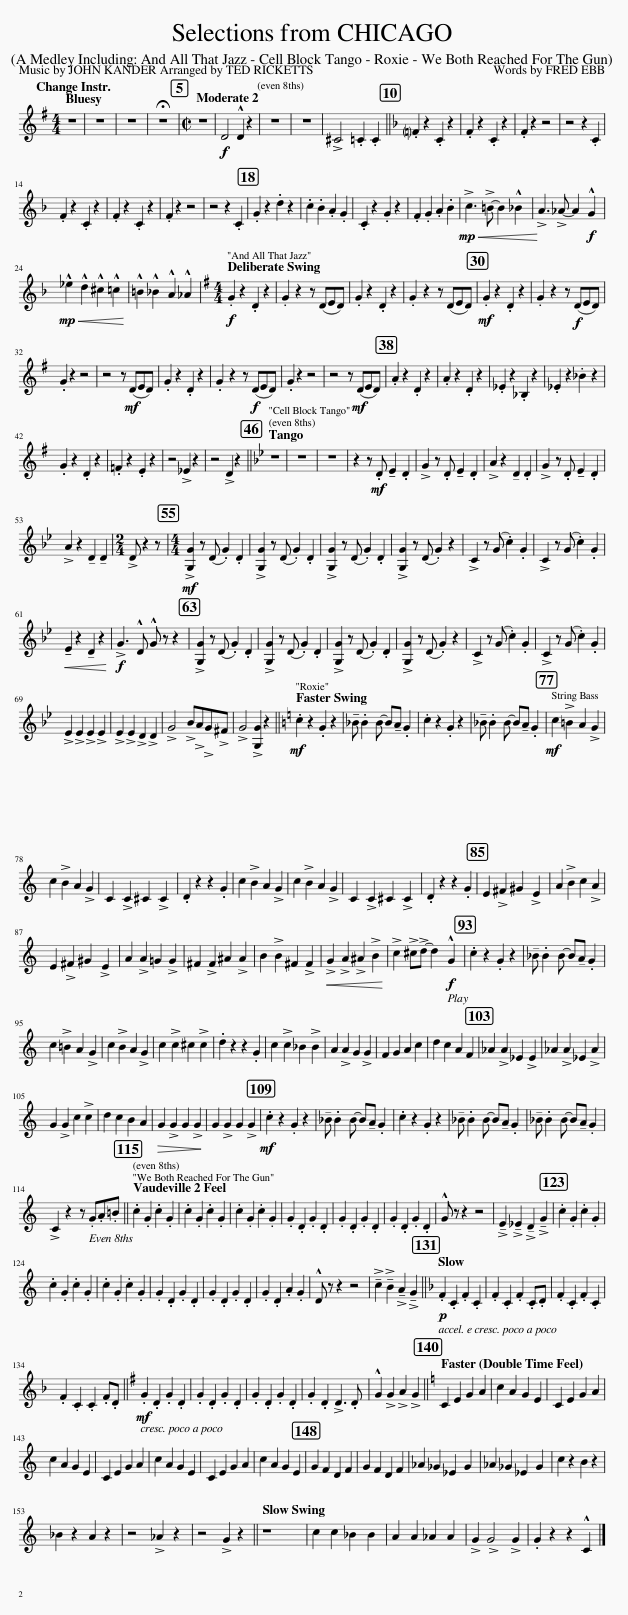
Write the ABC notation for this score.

X:1
L:1/8
M:4/4
I:linebreak $
K:G
V:1 treble
V:1
 z8 | z8 | z8 | !fermata!z8 |[M:2/2] z8 | %5
!f! D4 !^!D2 z2 | z8 | z8 | !>!^C4 .=C2 .C2 ||[K:F] .!courtesy!=F2 z2 .C2 z2 | %10
 .F2 z2 .C2 z2 | .F2 z2 z4 | z4 z2 .C2 |$ .F2 z2 .C2 z2 | .F2 z2 .C2 z2 | %15
 .F2 z2 z4 | z4 z2 .C2 | .G2 z2 .d2 z2 | .c2 .B2 .A2 .G2 | .C2 z2 .G2 z2 | %20
 .F2 .G2 .A2 .B2 |!mp!!<(! !>!c3 !>!=B- B2 !^!_B2!<)! | !>!A3 !>!_A- A2!f! !^!G2 |$!mp!!<(! !^!_e2 !^!d2 !^!^c2 !^!=c2!<)! | !^!=B2 !^!_B2 !^!A2 !^!_A2 | %25
[K:G][M:4/4]!f! .G2 z2 .D2 z2 | .G2 z2 z (DED) | .G2 z2 .D2 z2 | .G2 z2 z (DED) |!mf! .G2 z2 .D2 z2 | %30
 .G2 z2 z!f! (DED) |$ .G2 z2 z4 | z4 z!mf! (DED) | .G2 z2 .D2 z2 | .G2 z2 z!f! (DED) | %35
 .G2 z2 z4 | z4 z!mf! (DED) | .A2 z2 .D2 z2 | .A2 z2 .D2 z2 | ._E2 z2 ._B,2 z2 | %40
 ._E2 z2 ._B2 z2 |$ .G2 z2 .D2 z2 | .=F2 z2 .E2 z2 | z4 !>!_E2 z2 | z4 !>!D2 z2 || %45
[K:Bb] z8 | z8 | z8 | z2 z!mf! .D !tenuto!E2 .D2 | !>!G2 z .D !tenuto!E2 .D2 | %50
 !>!A2 z2 !tenuto!D2 .D2 | !>!G2 z .D !tenuto!E2 .D2 |$ !>!A2 z2 !tenuto!D2 !tenuto!D2 |[M:2/4] !>!D z2 z |[M:4/4]!mf! !>![G,G]2 z (D .G2) .D2 | %55
 !>![G,G]2 z (D .G2) .D2 | !>![G,G]2 z (D .G2) .D2 | !>![G,G]2 z (D .G2) z2 | !>!C2 z (G .c2) .G2 | !>!C2 z (G .c2) .G2 |$ %60
!<(! !tenuto!E2 z2 !tenuto!D2 z2!<)! |!f! !>!G3 !^!D !^!G z z2 | !>![G,G]2 z (D .G2) .D2 | !>![G,G]2 z (D .G2) .D2 | !>![G,G]2 z (D .G2) .D2 | %65
 !>![G,G]2 z (D .G2) z2 | !>!C2 z (G .c2) .G2 | !>!C2 z (G .c2) .G2 |$ !>!E2 !>!E2 !>!E2 !>!E2 | !>!E2 !>!E2 !>!D2 !>!D2 | %70
 !>!G4 !>!B!>!A!>!G!>!^F | !>!G4 !>![G,G]2 z2 ||[K:C]!mf! .c2 z2 .G2 z2 | !tenuto!_B .B2 B- B!tenuto!A .G2 | .c2 z2 .G2 z2 | %75
 !tenuto!_B .B2 B- B!tenuto!A .G2 |!mf! c2 !>!=B2 A2 !>!G2 |$ c2 !>!B2 A2 !>!G2 | C2 !>!C2 ^C2 !>!C2 | .D2 z2 z2 .G2 | %80
 c2 !>!B2 A2 !>!G2 | c2 !>!B2 A2 !>!G2 | C2 !>!C2 ^C2 !>!C2 | .D2 z2 z2 .G2 | E2 !>!^F2 ^G2 !>!E2 | %85
 A2 !>!B2 c2 !>!A2 |$ E2 !>!^F2 ^G2 !>!E2 | A2 !>!A2 =G2 !>!G2 | ^F2 !>!F2 ^A2 !>!A2 | B2 !>!B2 ^F2 !>!F2 | %90
!<(! !>!G2 !>!A2 !>!^A2 !>!B2!<)! | !>!c2 !>!^c!>!d- d2!f! !^!G2 | .c2 z2 .G2 z2 | !tenuto!_B .B2 B- B!tenuto!A .G2 |$ c2 !>!=B2 A2 !>!G2 | %95
 c2 !>!B2 A2 !>!G2 | c2 !>!c2 ^c2 !>!c2 | .d2 z2 z2 .G2 | c2 !>!c2 _B2 !>!B2 | A2 !>!A2 G2 !>!G2 | %100
 F2 G2 A2 c2 | d2 c2 A2 F2 | _A2 !>!A2 _E2 !>!E2 | _A2 !>!A2 _E2 !>!A2 |$ G2 !>!G2 c2 !>!c2 | %105
 d2 c2 B2 A2 |!>(! G2 !>!G2 G2 !>!G2!>)! | G2 !>!G2 G2 !>!G2 |!mf! .c2 z2 .G2 z2 | !tenuto!_B .B2 B- B!tenuto!A .G2 | %110
 .c2 z2 .G2 z2 | !tenuto!_B .B2 B- B!tenuto!A .G2 | !tenuto!_B .B2 B- B!tenuto!A .G2 |$ !>!C2 z2 z .G.A.=B || .c2 .G2 .c2 .G2 | %115
 .c2 .G2 .c2 .G2 | .c2 .G2 .c2 .G2 | .G2 .D2 .G2 .D2 | .G2 .D2 .G2 .D2 | .G2 .D2 .G2 .D2 | %120
 !^!G z z2 z4 | !>!!tenuto!E2 !>!!tenuto!_E2 !>!!tenuto!D2 !>!!tenuto!G2 | .c2 .G2 .c2 .G2 |$ .c2 .G2 .c2 .G2 | .c2 .G2 .c2 .G2 | %125
 .G2 .D2 .G2 .D2 | .G2 .D2 .G2 .D2 | .G2 .D2 .A2 .G2 | !^!D z z2 z4 | !>!!tenuto!c2 !>!!tenuto!B2 !>!!tenuto!A2 !>!!tenuto!G2 || %130
[K:F]!p! .F2 .C2 .F2 .C2 | .F2 .C2 .F2 .C.D | .F2 .C2 .F2 .C2 |$ .F2 .C2 .C2 .F.D ||[K:G]!mf! .G2 .D2 .G2 .D2 | %135
 .G2 .D2 .G2 .D2 | .G2 .D2 .G2 .D2 | .G2 .D2 !>!D3 .D | !^!G2 !>!G2 !>!A2 !>!G2 ||[K:C] C2 E2 G2 A2 | %140
 c2 A2 G2 E2 | C2 E2 G2 A2 |$ c2 A2 G2 E2 | C2 E2 G2 A2 | c2 A2 G2 E2 | %145
 C2 E2 G2 A2 | c2 A2 G2 E2 | G2 F2 D2 F2 | G2 F2 D2 F2 | _A2 _G2 _E2 G2 | %150
 _A2 _G2 _E2 G2 | c2 z2 B2 z2 |$ _B2 z2 A2 z2 | z4 !>!_A2 z2 | z4 !>!G2 z2 || %155
 z8 | c2 c2 _B2 B2 | A2 A2 _A2 A2 | !>!G2 !>!G4 !>!G2 | .G2 z2 z2 !^!C2 |] %160
